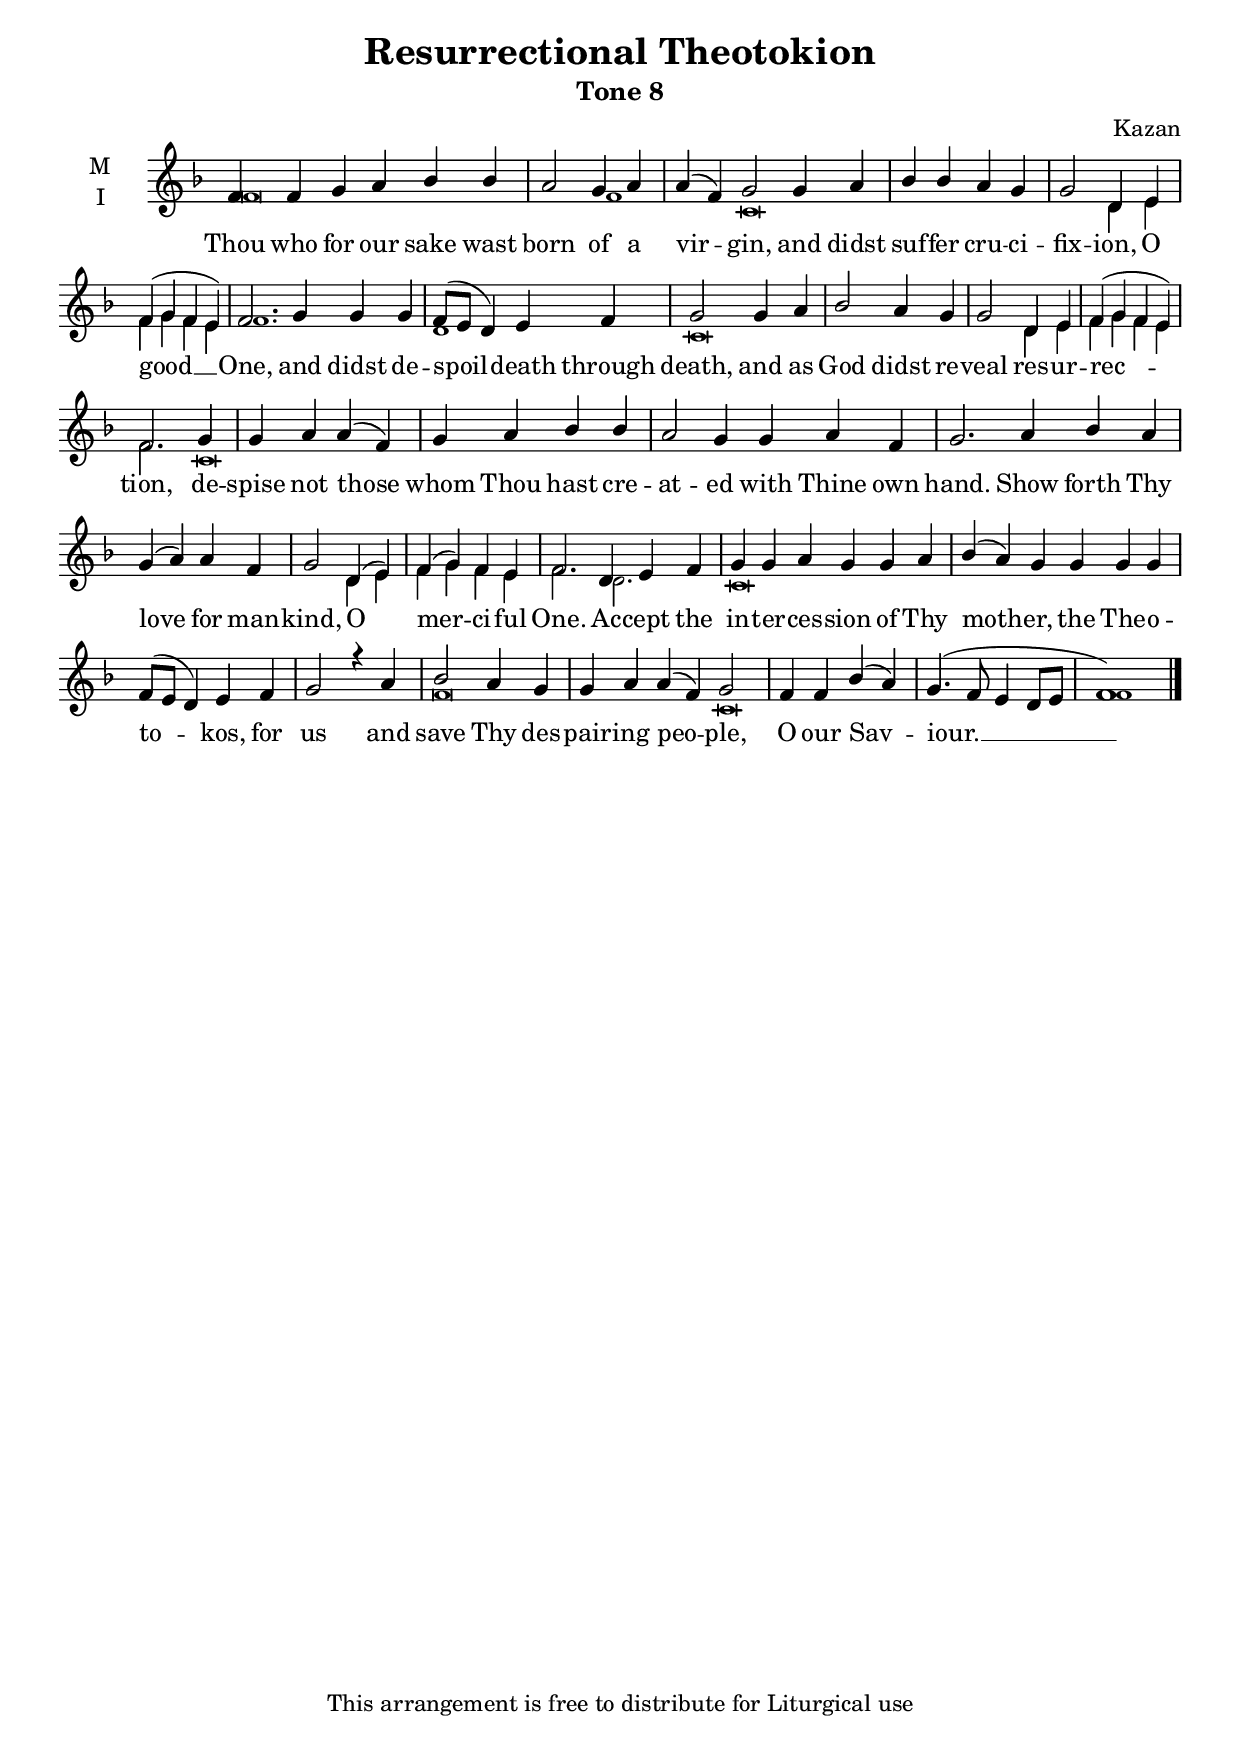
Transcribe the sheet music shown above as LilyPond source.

\version "2.18.2"

\header {
  title = "Resurrectional Theotokion"
  subtitle = "Tone 8"
  subsubtitle = ""
  composer = "Kazan"
  arranger = ""
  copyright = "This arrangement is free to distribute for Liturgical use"
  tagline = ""
}
\version "2.18.2"

fourbm=\set Timing.measureLength = #(ly:make-moment 4/4)
sixbm= \set Timing.measureLength = #(ly:make-moment 6/4)

global = {
  \time 6/4 % Starts with
  \key f \major
}

lyricText = \lyricmode {
  Thou who for our sake wast born of a vir -- gin,
  and didst suf -- fer cru -- ci -- fix -- ion, O good __ One,
  and didst de -- spoil -- death through death,
  and as God didst re -- veal res -- ur -- rec -- tion,
  de -- spise not those whom Thou hast cre -- at -- ed with Thine own hand.
  Show forth Thy love for man -- kind, O mer -- ci -- ful One.
  Ac -- cept the in -- ter -- ces -- sion of Thy moth -- er,
  the The -- o -- to -- kos, for us
  and save Thy des -- pair -- ing peo -- ple,
  O our Sav -- iour. __
}

melody = \relative g' { \global
  f4 f g a bes bes | \fourbm a2 g4 a | \sixbm a( f) g2
  g4 a | \fourbm bes bes a g | g2 d4 e | f( g f e) | \sixbm f2.
  g4 g g | \fourbm f8( e d4) e f | g2
  g4 a | bes2 a4 g | g2 d4 e | f( g f e) | f2.
  g4 | g a a( f) | g a bes bes | \sixbm a2 g4 g a f | g2.
  a4 bes a | \fourbm g4( a) a f | g2 d4( e) f( g) f e | \sixbm f2.
  d4 e f | g g a g g a | bes( a) g
  g4 g g | \fourbm f8( e d4) e f g2 r4
  a4 bes2 a4 g | \sixbm g a a( f) g2 |
  \fourbm f4 f bes( a) | g4.( f8 e4 d8 e | f1) \bar"|."
}

ison = \relative c' { \global \tiny
  f\breve f1
  c\breve s2 d4 e f g f e f1.
  d1 c\breve
  s4 s4 d4 e f g f e f2.
  c\breve s4 s1. s\breve
  s1 d4 e f g f e f2.
  d2. c\breve s\breve s1
  f\breve c\breve
  s2 f1

}

\score {
  \new ChoirStaff <<
    \new Staff \with {
      midiInstrument = "choir aahs"
      instrumentName = \markup \center-column { M I }
    } <<
      \new Voice = "melody" { \voiceOne \melody }
      \new Voice = "ison" { \voiceTwo \ison }
    >>
    \new Lyrics \with {
      \override VerticalAxisGroup #'staff-affinity = #CENTER
    } \lyricsto "melody" \lyricText

  >>
  \layout {
    \context {
      \Staff
      \remove "Time_signature_engraver"
    }
    \context {
      \Score
      \omit BarNumber
    }
  }
  \midi { \tempo 4 = 200
          \context {
            \Voice
            \remove "Dynamic_performer"
    }
  }
}

